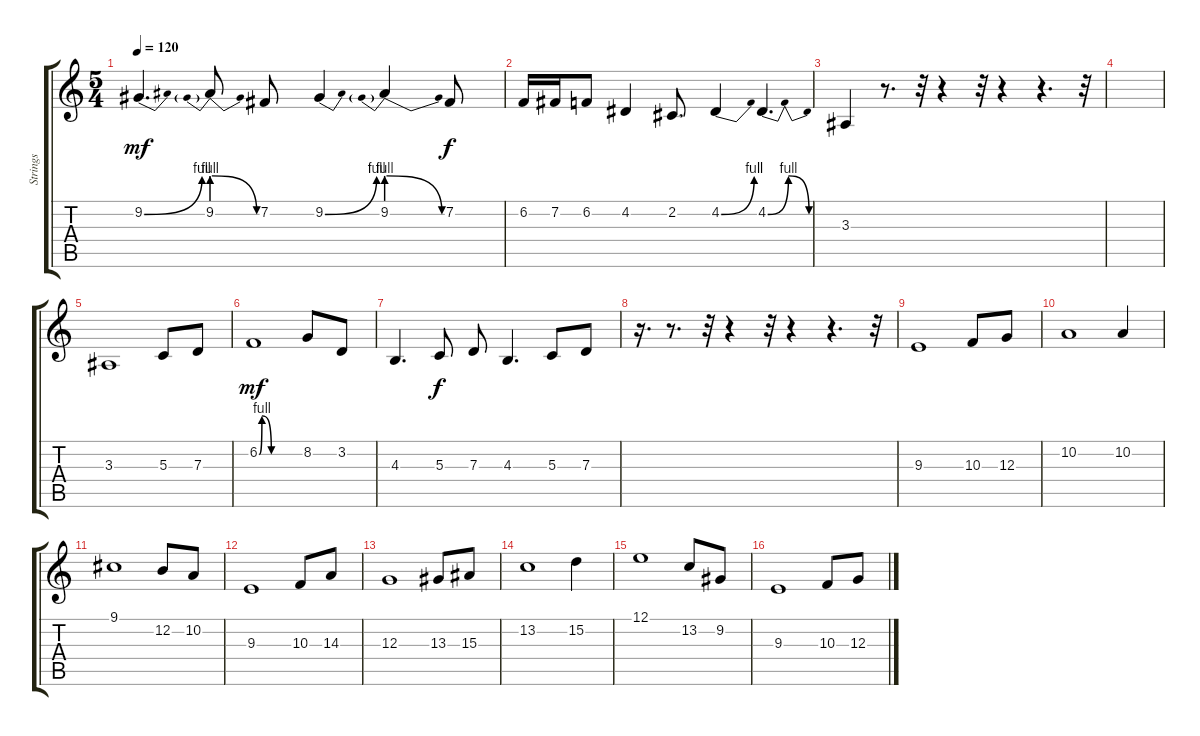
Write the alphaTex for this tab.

\track ("Strings" "Strings") {solo instrument stringensemble1}
\staff {score tabs}
\tuning (E4 B3 G3 D3 A2 E2) {hide}
\ts (5 4)
\tempo 120
\clef g2
\ks c
9.2{be (bend 0 0 60 4)}.4{d dy mf} 9.2{be (prebendrelease 0 4 60 0)}.8 7.2.8 9.2{be (bend 0 0 60 4)}.4 9.2{be (prebendrelease 0 4 60 0)}.4 7.2.8{dy f} |
6.2.16 7.2.16 6.2.8 4.2.4 2.2.8{d} 4.2{be (bend 0 0 60 4)}.4 4.2{be (bendrelease 0 0 10 4 20 4 60 0)}.4{d} |
3.3.4 r.8{d} r.32 r.4 r.32 r.4 r.4{d} r.32 |
|
3.3.1 5.3.8 7.3.8 |
6.2{be (custom 0 0 4 4 18 0 60 0)}.1{dy mf} 8.2.8 3.2.8 |
4.3.4{d} 5.3.8{dy f} 7.3.8 4.3.4{d} 5.3.8 7.3.8 |
r.16{d} r.8{d} r.32 r.4 r.32 r.4 r.4{d} r.32 |
9.3.1 10.3.8 12.3.8 |
10.2.1 10.2.4 |
9.1.1 12.2.8 10.2.8 |
9.3.1 10.3.8 14.3.8 |
12.3.1 13.3.8 15.3.8 |
13.2.1 15.2.4 |
12.1.1 13.2.8 9.2.8 |
9.3.1 10.3.8 12.3.8
